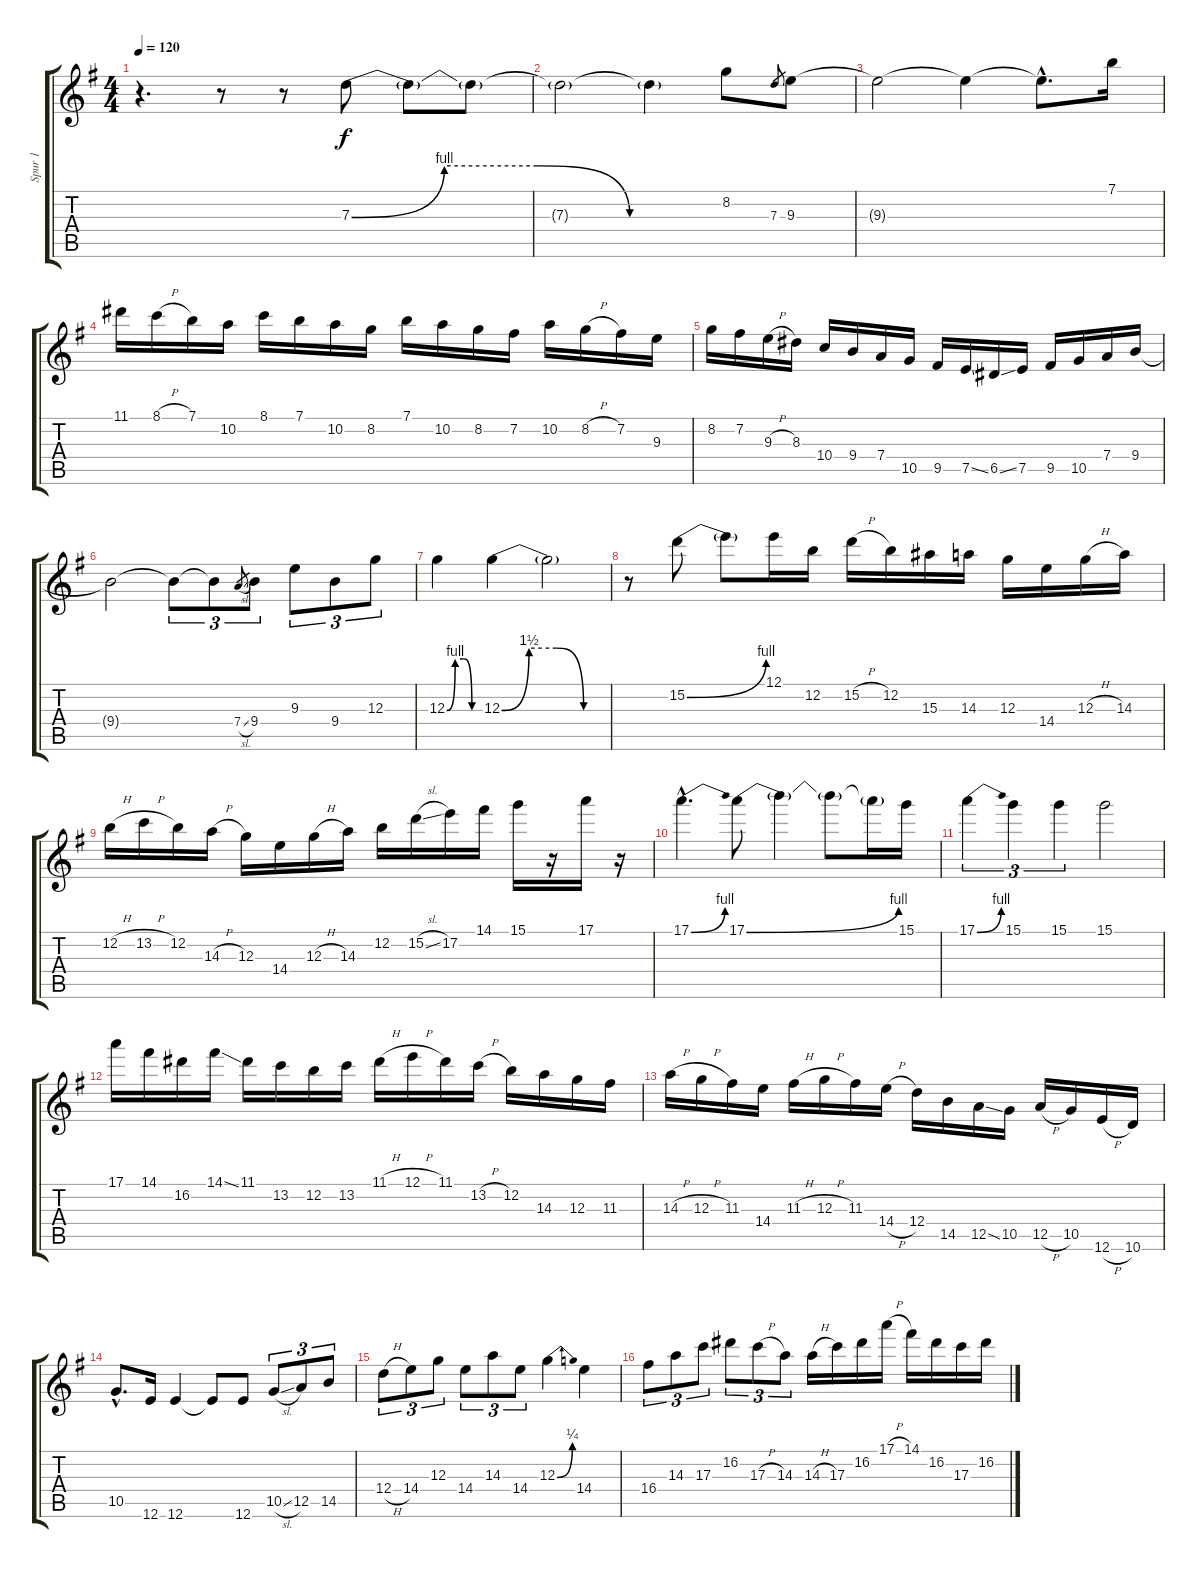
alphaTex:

\track ("Spur 1" "Spur 1") {instrument overdrivenguitar}
\staff {score tabs}
\tuning (E4 B3 G3 D3 A2 E2) {hide}
\ts (4 4)
\tempo 120
\clef g2
\ks eminor
r.4{d dy f} r.8 r.8 7.3{be (custom 0 0 15 4 30 4 45 0 60 0)}.8 7.3{t}.8 7.3{t}.8 |
7.3{t}.2 7.3{t}.4 8.2.8 7.3.8{gr} 9.3.8 |
9.3{t}.2 9.3{t}.4 9.3{hac t}.8{d} 7.1.16 |
11.1.16 8.1{h}.16 7.1.16 10.2.16 8.1.16 7.1.16 10.2.16 8.2.16 7.1.16 10.2.16 8.2.16 7.2.16 10.2.16 8.2{h}.16 7.2.16 9.3.16 |
8.2.16 7.2.16 9.3{h}.16 8.3.16 10.4.16 9.4.16 7.4.16 10.5.16 9.5.16 7.5{ss}.16 6.5{ss}.16 7.5.16 9.5.16 10.5.16 7.4.16 9.4.16 |
9.4{t}.2 9.4{t}.8{tu (3 2)} 9.4{t}.8{tu (3 2)} 7.4{sl}.8{gr} 9.4.8{tu (3 2)} 9.3.8{tu (3 2)} 9.4.8{tu (3 2)} 12.3.8{tu (3 2)} |
12.3{be (custom 0 0 15 4 30 4 45 0 60 0)}.4 12.3{be (custom 0 0 15 6 30 6 45 0 60 0)}.4 12.3{t}.2 |
r.8 15.2{be (bend 0 0 60 4)}.8 15.2{t}.8 12.1.16 12.2.16 15.2{h}.16 12.2.16 15.3.16 14.3.16 12.3.16 14.4.16 12.3{h}.16 14.3.16 |
12.2{h}.16 13.2{h}.16 12.2.16 14.3{h}.16 12.3.16 14.4.16 12.3{h}.16 14.3.16 12.2.16 15.2{sl}.16 17.2.16 14.1.16 15.1.16 r.16 17.1.16 r.16 |
17.1{be (bend 0 0 60 4) hac}.4{d} 17.1{be (bend 0 0 60 4)}.8 17.1{t}.4 17.1{t}.8 17.1{t}.16 15.1.16 |
17.1{be (bend 0 0 60 4)}.4{tu (3 2)} 15.1.4{tu (3 2)} 15.1.4{tu (3 2)} 15.1.2 |
17.1.16 14.1.16 16.2.16 14.1{ss}.16 11.1.16 13.2.16 12.2.16 13.2.16 11.1{h}.16 12.1{h}.16 11.1.16 13.2{h}.16 12.2.16 14.3.16 12.3.16 11.3.16 |
14.3{h}.16 12.3{h}.16 11.3.16 14.4.16 11.3{h}.16 12.3{h}.16 11.3.16 14.4{h}.16 12.4.16 14.5.16 12.5{ss}.16 10.5.16 12.5{h}.16 10.5.16 12.6{h}.16 10.6.16 |
10.5{hac}.8{d} 12.6.16 12.6.4 12.6{t}.8 12.6.8 10.5{sl}.8{tu (3 2)} 12.5.8{tu (3 2)} 14.5.8{tu (3 2)} |
12.4{h}.8{tu (3 2)} 14.4.8{tu (3 2)} 12.3.8{tu (3 2)} 14.4.8{tu (3 2)} 14.3.8{tu (3 2)} 14.4.8{tu (3 2)} 12.3{be (bend 0 0 60 1)}.4 14.4.4 |
16.4.8{tu (3 2)} 14.3.8{tu (3 2)} 17.3.8{tu (3 2)} 16.2.8{tu (3 2)} 17.3{h}.8{tu (3 2)} 14.3.8{tu (3 2)} 14.3{h}.16 17.3.16 16.2.16 17.1{h}.16 14.1.16 16.2.16 17.3.16 16.2.16
